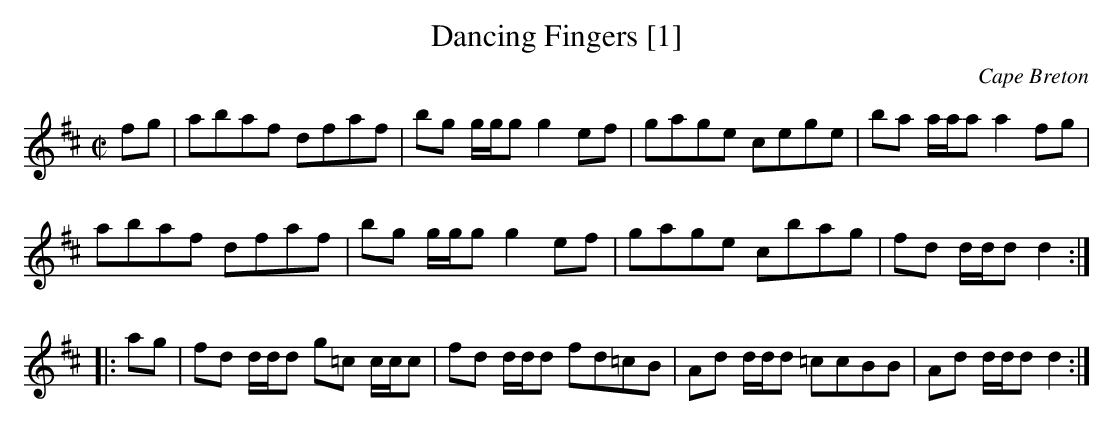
X:1
T: Dancing Fingers [1]
M:C|
L:1/8
O:Cape Breton
K:D
fg|abaf dfaf |bg g/g/g g2 ef|gage cege|ba a/a/a a2 fg|
abaf dfaf|bg g/g/g g2 ef|gage cbag|fd d/d/d d2:|
|:ag|fd d/d/d g=c c/c/c|fd d/d/d fd=cB|Ad d/d/d =ccBB|Asd d/d/d d2:|
